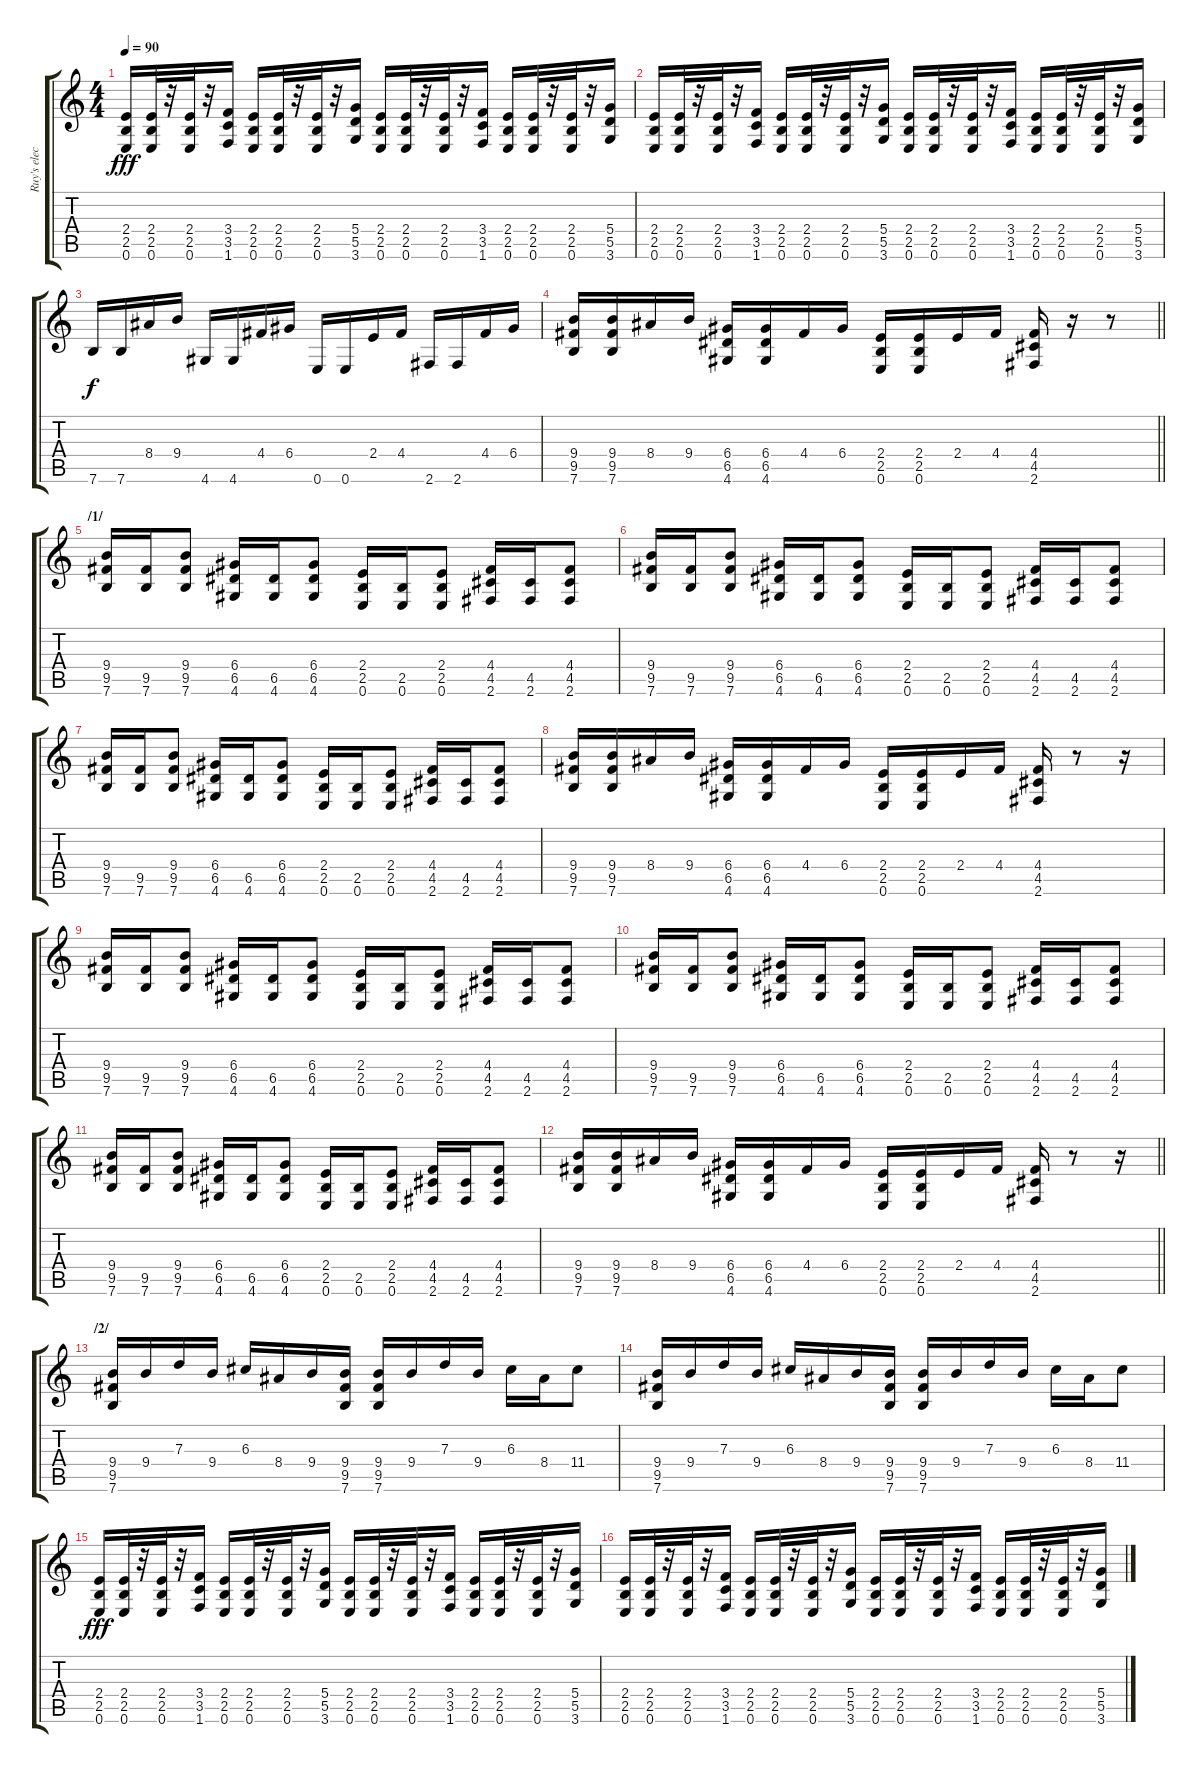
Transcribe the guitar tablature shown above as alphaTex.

\track ("Ruy's electric guitar(Metal stack)" "Ruy's elec") {instrument distortionguitar}
\staff {score tabs}
\tuning (E4 B3 G3 D3 A2 E2) {hide}
\ts (4 4)
\tempo 90
\clef g2
\ks c
(2.4 2.5 0.6).16{dy fff} (2.4 2.5 0.6).32 r.32 (2.4 2.5 0.6).32 r.32 (3.4 3.5 1.6).16 (2.4 2.5 0.6).16 (2.4 2.5 0.6).32 r.32 (2.4 2.5 0.6).32 r.32 (5.4 5.5 3.6).16 (2.4 2.5 0.6).16 (2.4 2.5 0.6).32 r.32 (2.4 2.5 0.6).32 r.32 (3.4 3.5 1.6).16 (2.4 2.5 0.6).16 (2.4 2.5 0.6).32 r.32 (2.4 2.5 0.6).32 r.32 (5.4 5.5 3.6).16 |
(2.4 2.5 0.6).16 (2.4 2.5 0.6).32 r.32 (2.4 2.5 0.6).32 r.32 (3.4 3.5 1.6).16 (2.4 2.5 0.6).16 (2.4 2.5 0.6).32 r.32 (2.4 2.5 0.6).32 r.32 (5.4 5.5 3.6).16 (2.4 2.5 0.6).16 (2.4 2.5 0.6).32 r.32 (2.4 2.5 0.6).32 r.32 (3.4 3.5 1.6).16 (2.4 2.5 0.6).16 (2.4 2.5 0.6).32 r.32 (2.4 2.5 0.6).32 r.32 (5.4 5.5 3.6).16 |
7.6.16{dy f} 7.6.16 8.4.16 9.4.16 4.6.16 4.6.16 4.4.16 6.4.16 0.6.16 0.6.16 2.4.16 4.4.16 2.6.16 2.6.16 4.4.16 6.4.16 |
\barLineRight lightlight
(9.4 9.5 7.6).16 (9.4 9.5 7.6).16 8.4.16 9.4.16 (6.4 6.5 4.6).16 (6.4 6.5 4.6).16 4.4.16 6.4.16 (2.4 2.5 0.6).16 (2.4 2.5 0.6).16 2.4.16 4.4.16 (4.4 4.5 2.6).16 r.16 r.8 |
\section ("" "/1/")
(9.4 9.5 7.6).16 (9.5 7.6).16 (9.4 9.5 7.6).8 (6.4 6.5 4.6).16 (6.5 4.6).16 (6.4 6.5 4.6).8 (2.4 2.5 0.6).16 (2.5 0.6).16 (2.4 2.5 0.6).8 (4.4 4.5 2.6).16 (4.5 2.6).16 (4.4 4.5 2.6).8 |
(9.4 9.5 7.6).16 (9.5 7.6).16 (9.4 9.5 7.6).8 (6.4 6.5 4.6).16 (6.5 4.6).16 (6.4 6.5 4.6).8 (2.4 2.5 0.6).16 (2.5 0.6).16 (2.4 2.5 0.6).8 (4.4 4.5 2.6).16 (4.5 2.6).16 (4.4 4.5 2.6).8 |
(9.4 9.5 7.6).16 (9.5 7.6).16 (9.4 9.5 7.6).8 (6.4 6.5 4.6).16 (6.5 4.6).16 (6.4 6.5 4.6).8 (2.4 2.5 0.6).16 (2.5 0.6).16 (2.4 2.5 0.6).8 (4.4 4.5 2.6).16 (4.5 2.6).16 (4.4 4.5 2.6).8 |
(9.4 9.5 7.6).16 (9.4 9.5 7.6).16 8.4.16 9.4.16 (6.4 6.5 4.6).16 (6.4 6.5 4.6).16 4.4.16 6.4.16 (2.4 2.5 0.6).16 (2.4 2.5 0.6).16 2.4.16 4.4.16 (4.4 4.5 2.6).16 r.8 r.16 |
(9.4 9.5 7.6).16 (9.5 7.6).16 (9.4 9.5 7.6).8 (6.4 6.5 4.6).16 (6.5 4.6).16 (6.4 6.5 4.6).8 (2.4 2.5 0.6).16 (2.5 0.6).16 (2.4 2.5 0.6).8 (4.4 4.5 2.6).16 (4.5 2.6).16 (4.4 4.5 2.6).8 |
(9.4 9.5 7.6).16 (9.5 7.6).16 (9.4 9.5 7.6).8 (6.4 6.5 4.6).16 (6.5 4.6).16 (6.4 6.5 4.6).8 (2.4 2.5 0.6).16 (2.5 0.6).16 (2.4 2.5 0.6).8 (4.4 4.5 2.6).16 (4.5 2.6).16 (4.4 4.5 2.6).8 |
(9.4 9.5 7.6).16 (9.5 7.6).16 (9.4 9.5 7.6).8 (6.4 6.5 4.6).16 (6.5 4.6).16 (6.4 6.5 4.6).8 (2.4 2.5 0.6).16 (2.5 0.6).16 (2.4 2.5 0.6).8 (4.4 4.5 2.6).16 (4.5 2.6).16 (4.4 4.5 2.6).8 |
\barLineRight lightlight
(9.4 9.5 7.6).16 (9.4 9.5 7.6).16 8.4.16 9.4.16 (6.4 6.5 4.6).16 (6.4 6.5 4.6).16 4.4.16 6.4.16 (2.4 2.5 0.6).16 (2.4 2.5 0.6).16 2.4.16 4.4.16 (4.4 4.5 2.6).16 r.8 r.16 |
\section ("" "/2/")
(9.4 9.5 7.6).16 9.4.16 7.3.16 9.4.16 6.3.16 8.4.16 9.4.16 (9.4 9.5 7.6).16 (9.4 9.5 7.6).16 9.4.16 7.3.16 9.4.16 6.3.16 8.4.16 11.4.8 |
(9.4 9.5 7.6).16 9.4.16 7.3.16 9.4.16 6.3.16 8.4.16 9.4.16 (9.4 9.5 7.6).16 (9.4 9.5 7.6).16 9.4.16 7.3.16 9.4.16 6.3.16 8.4.16 11.4.8 |
(2.4 2.5 0.6).16{dy fff} (2.4 2.5 0.6).32 r.32 (2.4 2.5 0.6).32 r.32 (3.4 3.5 1.6).16 (2.4 2.5 0.6).16 (2.4 2.5 0.6).32 r.32 (2.4 2.5 0.6).32 r.32 (5.4 5.5 3.6).16 (2.4 2.5 0.6).16 (2.4 2.5 0.6).32 r.32 (2.4 2.5 0.6).32 r.32 (3.4 3.5 1.6).16 (2.4 2.5 0.6).16 (2.4 2.5 0.6).32 r.32 (2.4 2.5 0.6).32 r.32 (5.4 5.5 3.6).16 |
(2.4 2.5 0.6).16 (2.4 2.5 0.6).32 r.32 (2.4 2.5 0.6).32 r.32 (3.4 3.5 1.6).16 (2.4 2.5 0.6).16 (2.4 2.5 0.6).32 r.32 (2.4 2.5 0.6).32 r.32 (5.4 5.5 3.6).16 (2.4 2.5 0.6).16 (2.4 2.5 0.6).32 r.32 (2.4 2.5 0.6).32 r.32 (3.4 3.5 1.6).16 (2.4 2.5 0.6).16 (2.4 2.5 0.6).32 r.32 (2.4 2.5 0.6).32 r.32 (5.4 5.5 3.6).16
